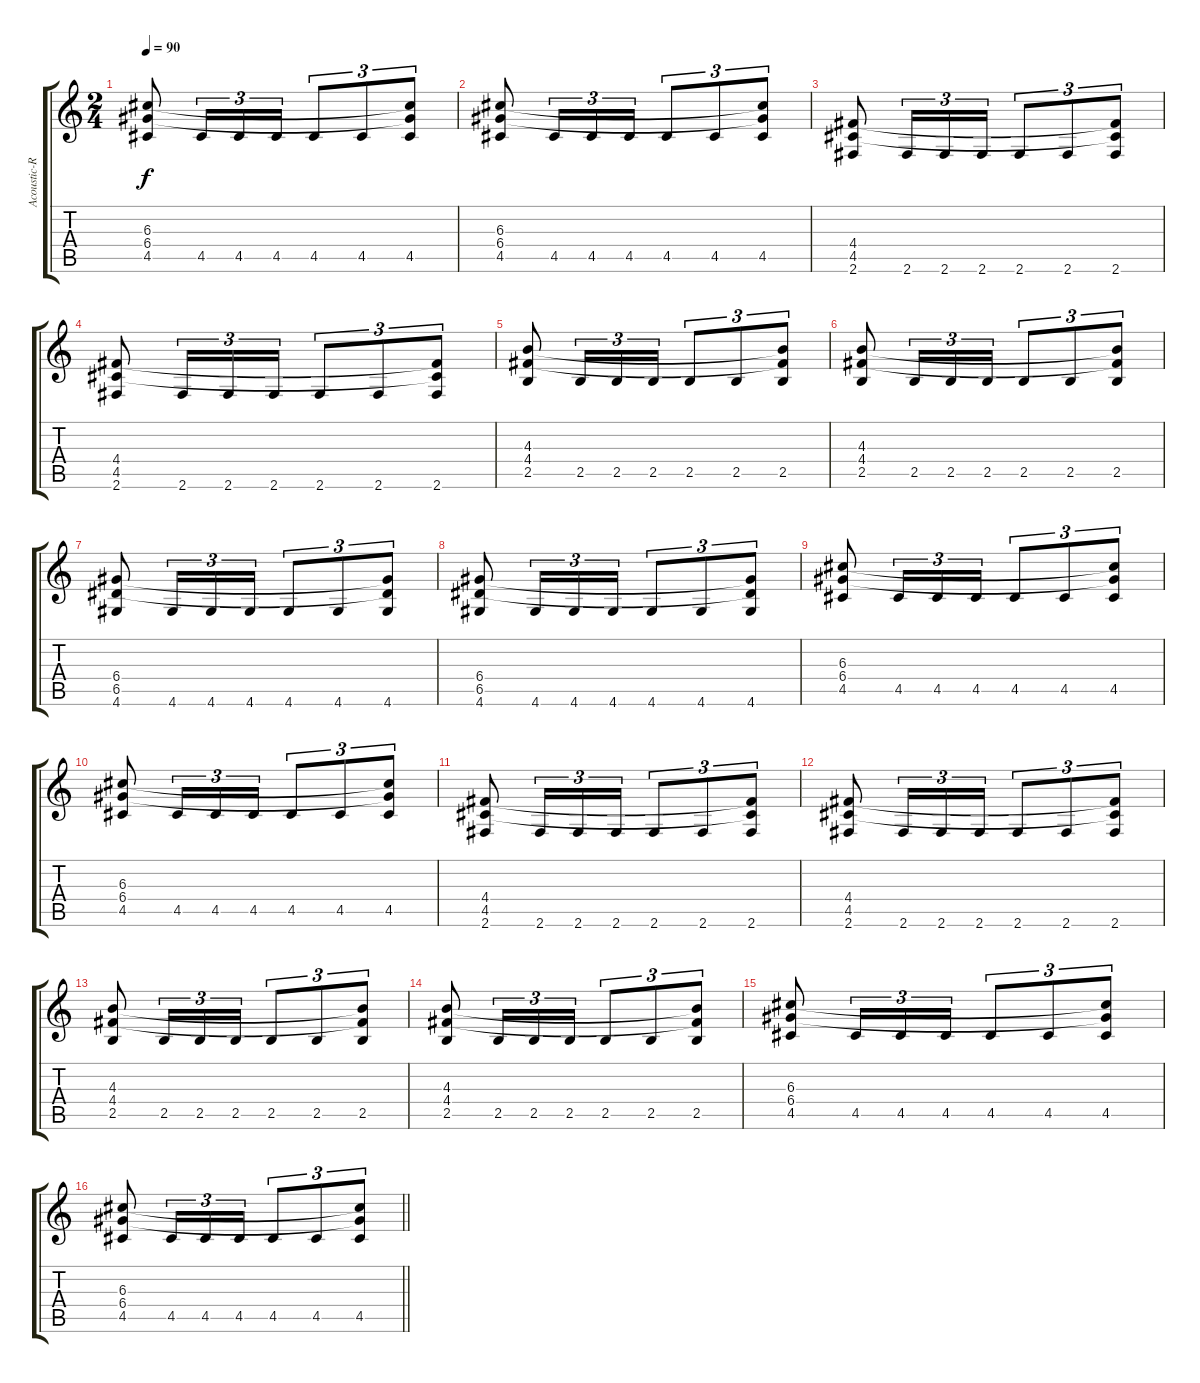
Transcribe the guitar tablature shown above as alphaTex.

\track ("Acoustic-Rhythm-addition lead" "Acoustic-R") {instrument acousticguitarnylon}
\staff {score tabs}
\tuning (E4 B3 G3 D3 A2 E2) {hide}
\ts (2 4)
\tempo 90
\clef g2
\ks c
(6.3 6.4 4.5).8{dy f} 4.5.16{tu (3 2)} 4.5.16{tu (3 2)} 4.5.16{tu (3 2)} 4.5.8{tu (3 2)} 4.5.8{tu (3 2)} (6.3{t} 6.4{t} 4.5).8{tu (3 2)} |
(6.3 6.4 4.5).8 4.5.16{tu (3 2)} 4.5.16{tu (3 2)} 4.5.16{tu (3 2)} 4.5.8{tu (3 2)} 4.5.8{tu (3 2)} (6.3{t} 6.4{t} 4.5).8{tu (3 2)} |
(4.4 4.5 2.6).8 2.6.16{tu (3 2)} 2.6.16{tu (3 2)} 2.6.16{tu (3 2)} 2.6.8{tu (3 2)} 2.6.8{tu (3 2)} (4.4{t} 4.5{t} 2.6).8{tu (3 2)} |
(4.4 4.5 2.6).8 2.6.16{tu (3 2)} 2.6.16{tu (3 2)} 2.6.16{tu (3 2)} 2.6.8{tu (3 2)} 2.6.8{tu (3 2)} (4.4{t} 4.5{t} 2.6).8{tu (3 2)} |
(4.3 4.4 2.5).8 2.5.16{tu (3 2)} 2.5.16{tu (3 2)} 2.5.16{tu (3 2)} 2.5.8{tu (3 2)} 2.5.8{tu (3 2)} (4.3{t} 4.4{t} 2.5).8{tu (3 2)} |
(4.3 4.4 2.5).8 2.5.16{tu (3 2)} 2.5.16{tu (3 2)} 2.5.16{tu (3 2)} 2.5.8{tu (3 2)} 2.5.8{tu (3 2)} (4.3{t} 4.4{t} 2.5).8{tu (3 2)} |
(6.4 6.5 4.6).8 4.6.16{tu (3 2)} 4.6.16{tu (3 2)} 4.6.16{tu (3 2)} 4.6.8{tu (3 2)} 4.6.8{tu (3 2)} (6.4{t} 6.5{t} 4.6).8{tu (3 2)} |
(6.4 6.5 4.6).8 4.6.16{tu (3 2)} 4.6.16{tu (3 2)} 4.6.16{tu (3 2)} 4.6.8{tu (3 2)} 4.6.8{tu (3 2)} (6.4{t} 6.5{t} 4.6).8{tu (3 2)} |
(6.3 6.4 4.5).8 4.5.16{tu (3 2)} 4.5.16{tu (3 2)} 4.5.16{tu (3 2)} 4.5.8{tu (3 2)} 4.5.8{tu (3 2)} (6.3{t} 6.4{t} 4.5).8{tu (3 2)} |
(6.3 6.4 4.5).8 4.5.16{tu (3 2)} 4.5.16{tu (3 2)} 4.5.16{tu (3 2)} 4.5.8{tu (3 2)} 4.5.8{tu (3 2)} (6.3{t} 6.4{t} 4.5).8{tu (3 2)} |
(4.4 4.5 2.6).8 2.6.16{tu (3 2)} 2.6.16{tu (3 2)} 2.6.16{tu (3 2)} 2.6.8{tu (3 2)} 2.6.8{tu (3 2)} (4.4{t} 4.5{t} 2.6).8{tu (3 2)} |
(4.4 4.5 2.6).8 2.6.16{tu (3 2)} 2.6.16{tu (3 2)} 2.6.16{tu (3 2)} 2.6.8{tu (3 2)} 2.6.8{tu (3 2)} (4.4{t} 4.5{t} 2.6).8{tu (3 2)} |
(4.3 4.4 2.5).8 2.5.16{tu (3 2)} 2.5.16{tu (3 2)} 2.5.16{tu (3 2)} 2.5.8{tu (3 2)} 2.5.8{tu (3 2)} (4.3{t} 4.4{t} 2.5).8{tu (3 2)} |
(4.3 4.4 2.5).8 2.5.16{tu (3 2)} 2.5.16{tu (3 2)} 2.5.16{tu (3 2)} 2.5.8{tu (3 2)} 2.5.8{tu (3 2)} (4.3{t} 4.4{t} 2.5).8{tu (3 2)} |
(6.3 6.4 4.5).8 4.5.16{tu (3 2)} 4.5.16{tu (3 2)} 4.5.16{tu (3 2)} 4.5.8{tu (3 2)} 4.5.8{tu (3 2)} (6.3{t} 6.4{t} 4.5).8{tu (3 2)} |
\barLineRight lightlight
(6.3 6.4 4.5).8 4.5.16{tu (3 2)} 4.5.16{tu (3 2)} 4.5.16{tu (3 2)} 4.5.8{tu (3 2)} 4.5.8{tu (3 2)} (6.3{t} 6.4{t} 4.5).8{tu (3 2)}
